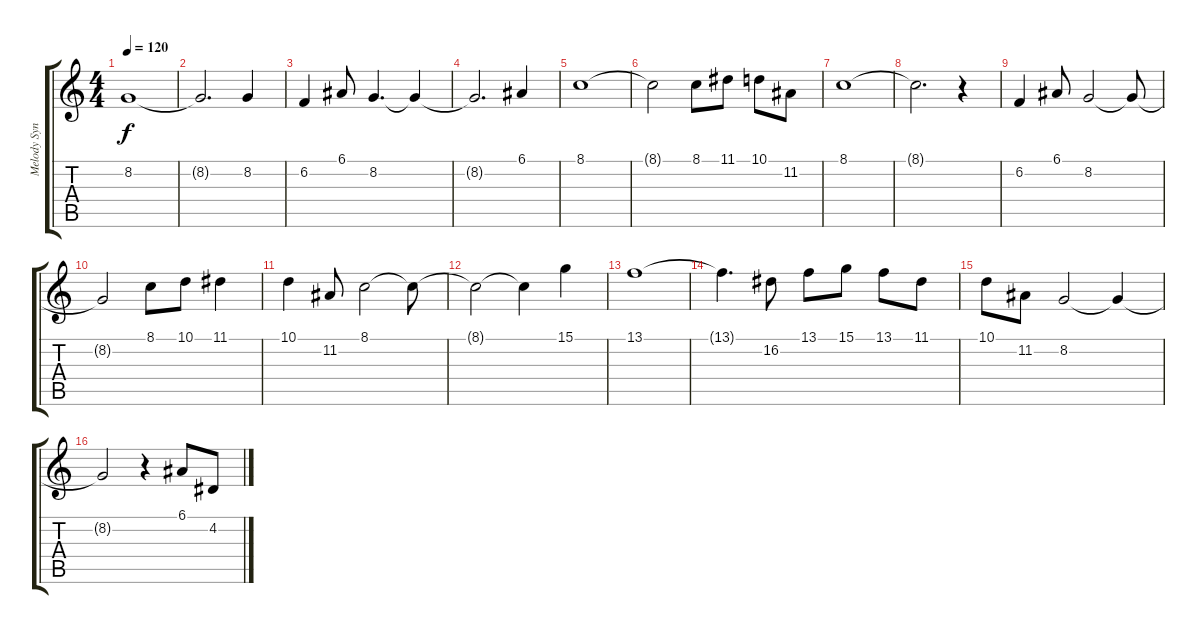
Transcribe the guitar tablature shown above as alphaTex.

\track ("Melody Synth #2" "Melody Syn") {instrument flute}
\staff {score tabs}
\tuning (E4 B3 G3 D3 A2 E2) {hide}
\ts (4 4)
\tempo 120
\clef g2
\ks c
8.2.1{dy f} |
8.2{t}.2{d} 8.2.4 |
6.2.4 6.1.8 8.2.4{d} 8.2{t}.4 |
8.2{t}.2{d} 6.1.4 |
8.1.1 |
8.1{t}.2 8.1.8 11.1.8 10.1.8 11.2.8 |
8.1.1 |
8.1{t}.2{d} r.4 |
6.2.4 6.1.8 8.2.2 8.2{t}.8 |
8.2{t}.2 8.1.8 10.1.8 11.1.4 |
10.1.4 11.2.8 8.1.2 8.1{t}.8 |
8.1{t}.2 8.1{t}.4 15.1.4 |
13.1.1 |
13.1{t}.4{d} 16.2.8 13.1.8 15.1.8 13.1.8 11.1.8 |
10.1.8 11.2.8 8.2.2 8.2{t}.4 |
8.2{t}.2 r.4 6.1.8 4.2.8
